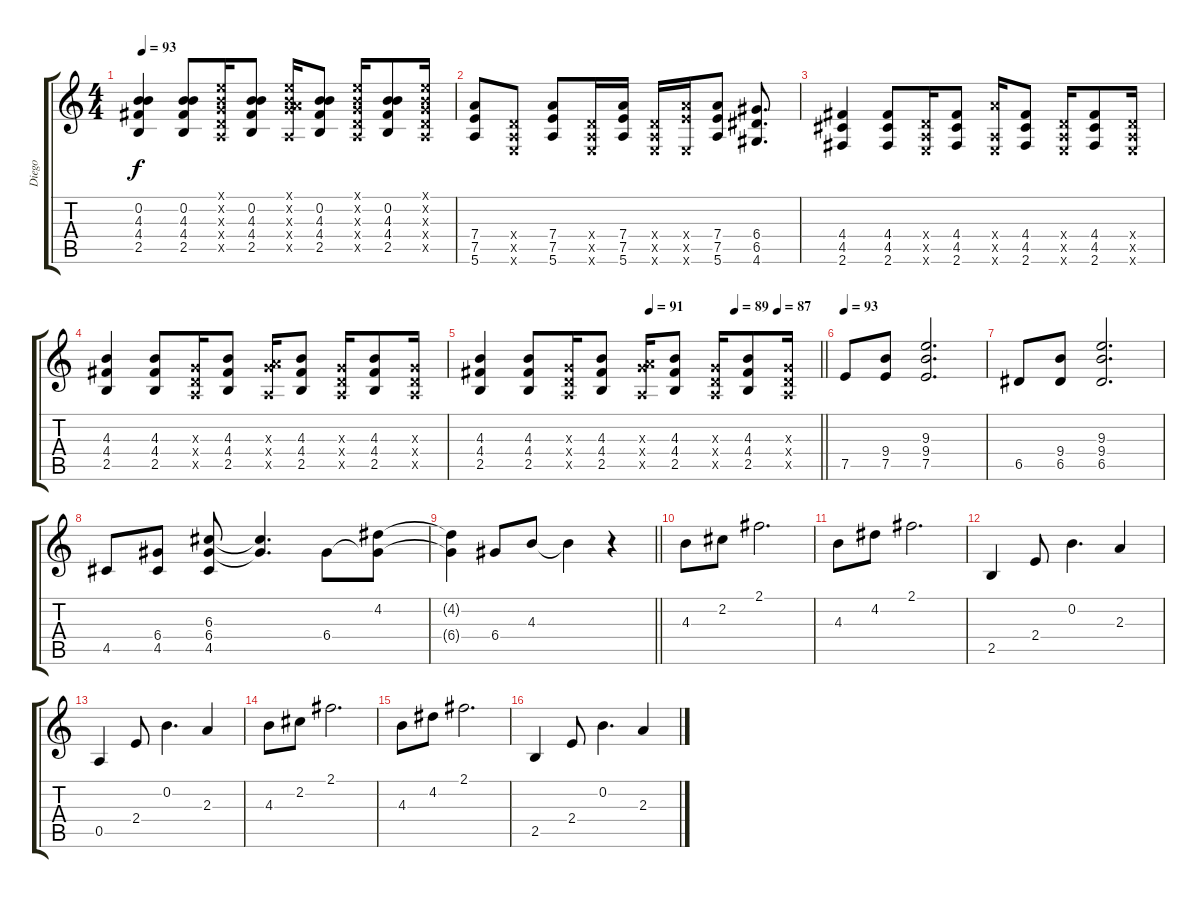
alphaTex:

\track ("Diego" "Diego") {instrument acousticguitarsteel}
\staff {score tabs}
\tuning (E4 B3 G3 D3 A2 E2) {hide}
\ts (4 4)
\tempo 93
\clef g2
\ks c
(0.2 4.3 4.4 2.5).4{dy f} (0.2 4.3 4.4 2.5).8 (0.1{x} 0.2{x} 0.3{x} 0.4{x} 0.5{x}).16 (0.2 4.3 4.4 2.5).8 (0.1{x} 0.2{x} 0.3{x} 7.4{x} 0.5{x}).16 (0.2 4.3 4.4 2.5).8 (0.1{x} 0.2{x} 0.3{x} 0.4{x} 0.5{x}).16 (0.2 4.3 4.4 2.5).8 (0.1{x} 0.2{x} 0.3{x} 0.4{x} 0.5{x}).16 |
(7.4 7.5 5.6).8 (0.4{x} 0.5{x} 0.6{x}).8 (7.4 7.5 5.6).8 (0.4{x} 0.5{x} 0.6{x}).16 (7.4 7.5 5.6).16 (0.4{x} 0.5{x} 0.6{x}).16 (7.4{x} 7.5{x} 0.6{x}).16 (7.4 7.5 5.6).8 (6.4 6.5 4.6).8{d} |
(4.4 4.5 2.6).4 (4.4 4.5 2.6).8 (0.4{x} 0.5{x} 0.6{x}).16 (4.4 4.5 2.6).8 (7.4{x} 0.5{x} 0.6{x}).16 (4.4 4.5 2.6).8 (0.4{x} 0.5{x} 0.6{x}).16 (4.4 4.5 2.6).8 (0.4{x} 0.5{x} 0.6{x}).16 |
(4.3 4.4 2.5).4 (4.3 4.4 2.5).8 (0.3{x} 0.4{x} 0.5{x}).16 (4.3 4.4 2.5).8 (0.3{x} 7.4{x} 0.5{x}).16 (4.3 4.4 2.5).8 (0.3{x} 0.4{x} 0.5{x}).16 (4.3 4.4 2.5).8 (0.3{x} 0.4{x} 0.5{x}).16 |
\tempo (91 0.5)
\tempo (89 0.75)
\tempo (87 0.875)
\barLineRight lightlight
(4.3 4.4 2.5).4 (4.3 4.4 2.5).8 (0.3{x} 0.4{x} 0.5{x}).16 (4.3 4.4 2.5).8 (0.3{x} 7.4{x} 0.5{x}).16 (4.3 4.4 2.5).8 (0.3{x} 0.4{x} 0.5{x}).16 (4.3 4.4 2.5).8 (0.3{x} 0.4{x} 0.5{x}).16 |
\tempo 93
7.5.8 (9.4 7.5).8 (9.3 9.4 7.5).2{d} |
6.5.8 (9.4 6.5).8 (9.3 9.4 6.5).2{d} |
4.5.8 (6.4 4.5).8 (6.3 6.4 4.5).8 (6.3{t} 6.4{t}).4{d} 6.4.8 (4.2 6.4{t}).8 |
\barLineRight lightlight
(4.2{t} 6.4{t}).4 6.4.8 4.3.8 4.3{t}.4 r.4 |
4.3.8 2.2.8 2.1.2{d} |
4.3.8 4.2.8 2.1.2{d} |
2.5.4 2.4.8 0.2.4{d} 2.3.4 |
0.5.4 2.4.8 0.2.4{d} 2.3.4 |
4.3.8 2.2.8 2.1.2{d} |
4.3.8 4.2.8 2.1.2{d} |
2.5.4 2.4.8 0.2.4{d} 2.3.4
